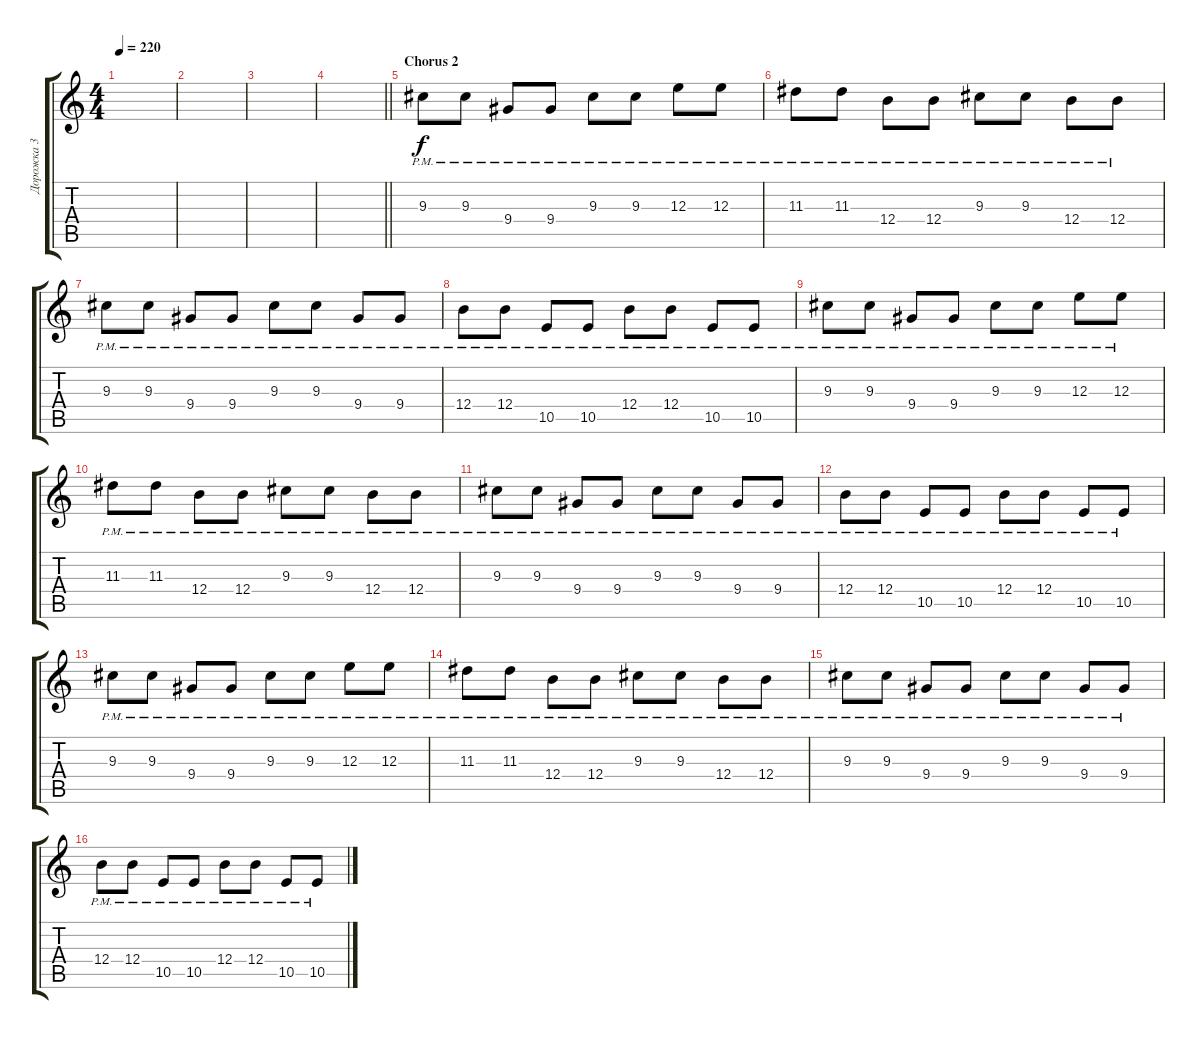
\track ("Дорожка 3" "Дорожка 3") {instrument distortionguitar}
\staff {score tabs}
\tuning (Db4 Ab3 E3 B2 Gb2 Db2) {hide}
\ts (4 4)
\tempo 220
\clef g2
\ks c
|
|
|
\barLineRight lightlight
|
\section ("" "Chorus 2")
9.3{pm}.8 9.3{pm}.8 9.4{pm}.8 9.4{pm}.8 9.3{pm}.8 9.3{pm}.8 12.3{pm}.8 12.3{pm}.8 |
11.3{pm}.8 11.3{pm}.8 12.4{pm}.8 12.4{pm}.8 9.3{pm}.8 9.3{pm}.8 12.4{pm}.8 12.4{pm}.8 |
9.3{pm}.8 9.3{pm}.8 9.4{pm}.8 9.4{pm}.8 9.3{pm}.8 9.3{pm}.8 9.4{pm}.8 9.4{pm}.8 |
12.4{pm}.8 12.4{pm}.8 10.5{pm}.8 10.5{pm}.8 12.4{pm}.8 12.4{pm}.8 10.5{pm}.8 10.5{pm}.8 |
9.3{pm}.8 9.3{pm}.8 9.4{pm}.8 9.4{pm}.8 9.3{pm}.8 9.3{pm}.8 12.3{pm}.8 12.3{pm}.8 |
11.3{pm}.8 11.3{pm}.8 12.4{pm}.8 12.4{pm}.8 9.3{pm}.8 9.3{pm}.8 12.4{pm}.8 12.4{pm}.8 |
9.3{pm}.8 9.3{pm}.8 9.4{pm}.8 9.4{pm}.8 9.3{pm}.8 9.3{pm}.8 9.4{pm}.8 9.4{pm}.8 |
12.4{pm}.8 12.4{pm}.8 10.5{pm}.8 10.5{pm}.8 12.4{pm}.8 12.4{pm}.8 10.5{pm}.8 10.5{pm}.8 |
9.3{pm}.8 9.3{pm}.8 9.4{pm}.8 9.4{pm}.8 9.3{pm}.8 9.3{pm}.8 12.3{pm}.8 12.3{pm}.8 |
11.3{pm}.8 11.3{pm}.8 12.4{pm}.8 12.4{pm}.8 9.3{pm}.8 9.3{pm}.8 12.4{pm}.8 12.4{pm}.8 |
9.3{pm}.8 9.3{pm}.8 9.4{pm}.8 9.4{pm}.8 9.3{pm}.8 9.3{pm}.8 9.4{pm}.8 9.4{pm}.8 |
12.4{pm}.8 12.4{pm}.8 10.5{pm}.8 10.5{pm}.8 12.4{pm}.8 12.4{pm}.8 10.5{pm}.8 10.5{pm}.8
